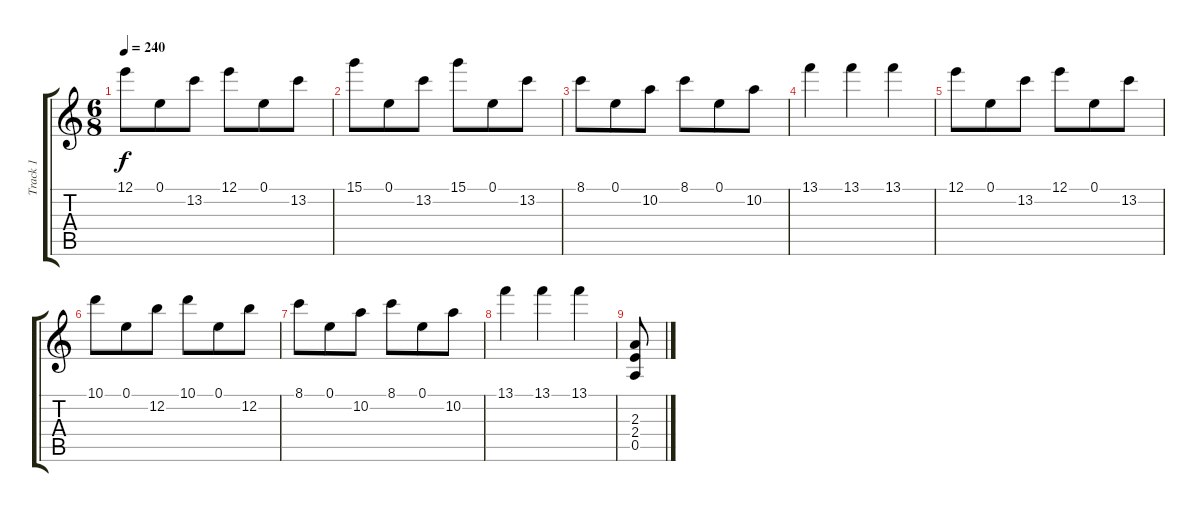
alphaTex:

\track ("Track 1" "Track 1") {instrument overdrivenguitar}
\staff {score tabs}
\tuning (E4 B3 G3 D3 A2 E2) {hide}
\ts (6 8)
\tempo 240
\clef g2
\ks c
12.1.8{dy f} 0.1.8 13.2.8 12.1.8 0.1.8 13.2.8 |
15.1.8 0.1.8 13.2.8 15.1.8 0.1.8 13.2.8 |
8.1.8 0.1.8 10.2.8 8.1.8 0.1.8 10.2.8 |
13.1.4 13.1.4 13.1.4 |
12.1.8 0.1.8 13.2.8 12.1.8 0.1.8 13.2.8 |
10.1.8 0.1.8 12.2.8 10.1.8 0.1.8 12.2.8 |
8.1.8 0.1.8 10.2.8 8.1.8 0.1.8 10.2.8 |
13.1.4 13.1.4 13.1.4 |
(2.3 2.4 0.5).8
